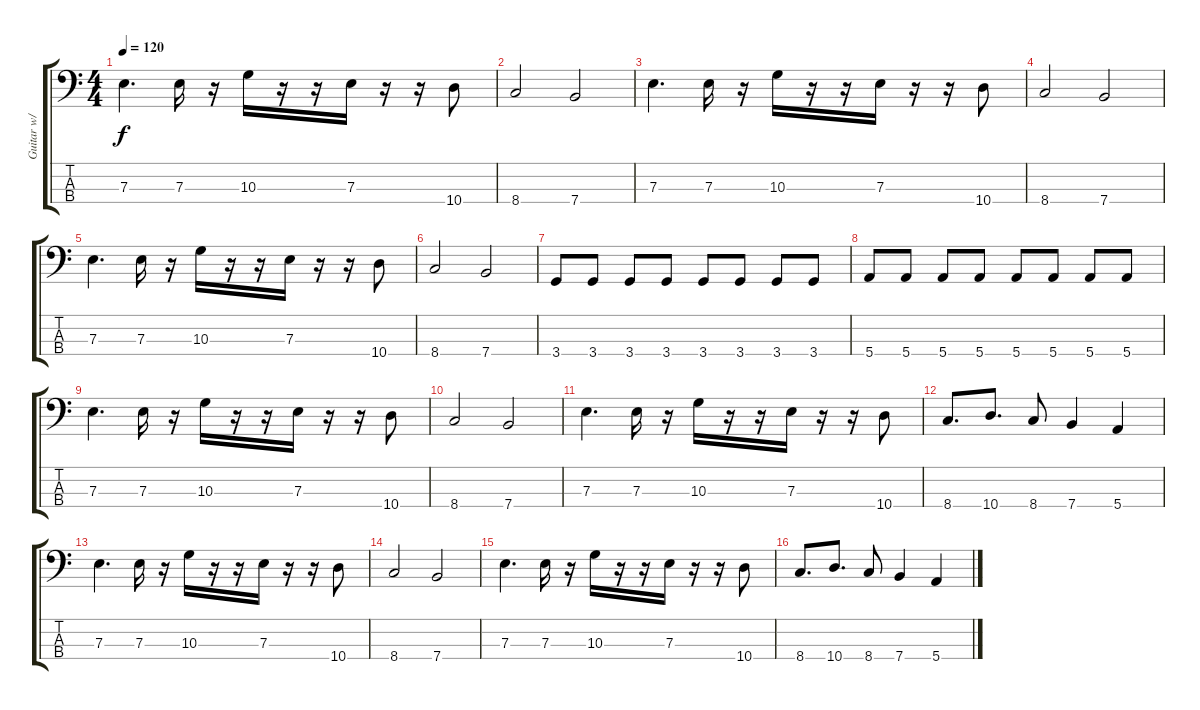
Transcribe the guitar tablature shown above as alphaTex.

\track ("Guitar w/ Octave Bass" "Guitar w/ ") {instrument electricguitarmuted}
\staff {score tabs}
\tuning (G2 D2 A1 E1) {hide}
\ts (4 4)
\tempo 120
\clef f4
\ks c
7.3.4{d dy f} 7.3.16 r.16 10.3.16 r.16 r.16 7.3.16 r.16 r.16 10.4.8 |
8.4.2 7.4.2 |
7.3.4{d} 7.3.16 r.16 10.3.16 r.16 r.16 7.3.16 r.16 r.16 10.4.8 |
8.4.2 7.4.2 |
7.3.4{d} 7.3.16 r.16 10.3.16 r.16 r.16 7.3.16 r.16 r.16 10.4.8 |
8.4.2 7.4.2 |
3.4.8 3.4.8 3.4.8 3.4.8 3.4.8 3.4.8 3.4.8 3.4.8 |
5.4.8 5.4.8 5.4.8 5.4.8 5.4.8 5.4.8 5.4.8 5.4.8 |
7.3.4{d} 7.3.16 r.16 10.3.16 r.16 r.16 7.3.16 r.16 r.16 10.4.8 |
8.4.2 7.4.2 |
7.3.4{d} 7.3.16 r.16 10.3.16 r.16 r.16 7.3.16 r.16 r.16 10.4.8 |
8.4.8{d} 10.4.8{d} 8.4.8 7.4.4 5.4.4 |
7.3.4{d} 7.3.16 r.16 10.3.16 r.16 r.16 7.3.16 r.16 r.16 10.4.8 |
8.4.2 7.4.2 |
7.3.4{d} 7.3.16 r.16 10.3.16 r.16 r.16 7.3.16 r.16 r.16 10.4.8 |
8.4.8{d} 10.4.8{d} 8.4.8 7.4.4 5.4.4
